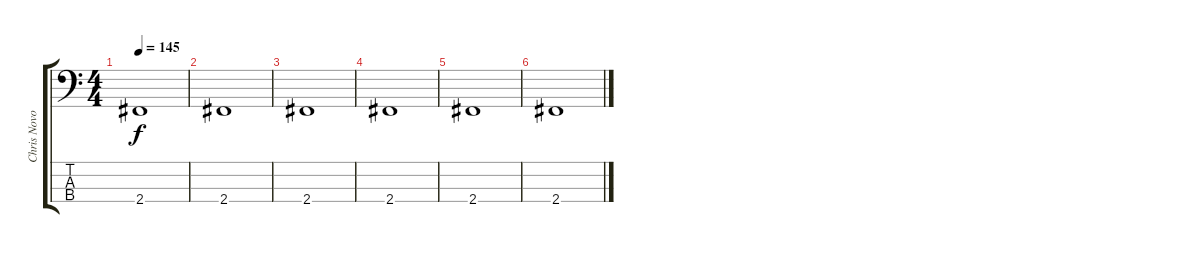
\track ("Chris Novoselic" "Chris Novo") {instrument electricbasspick}
\staff {score tabs}
\tuning (G2 D2 A1 E1) {hide}
\ts (4 4)
\tempo 145
\clef f4
\ks c
2.4.1{dy f} |
2.4.1 |
2.4.1 |
2.4.1 |
2.4.1 |
2.4.1
